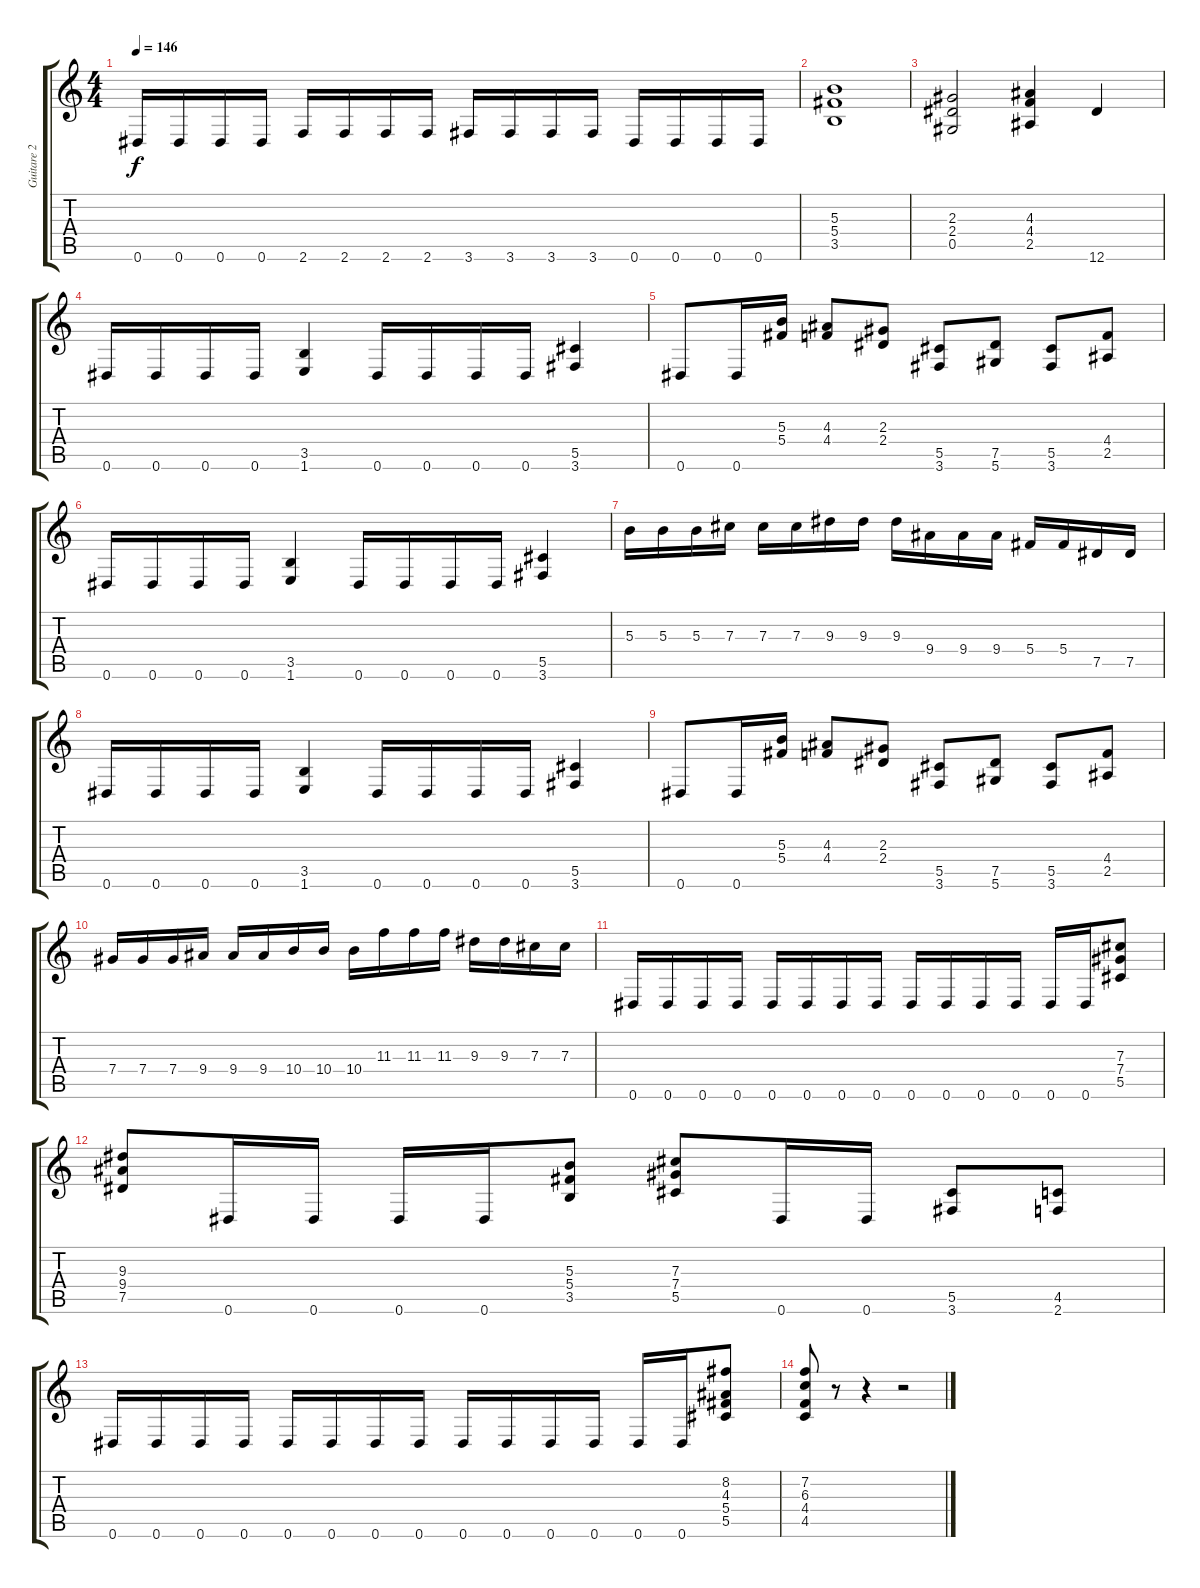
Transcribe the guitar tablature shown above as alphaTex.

\track ("Guitare 2" "Guitare 2") {instrument distortionguitar}
\staff {score tabs}
\tuning (Eb4 Bb3 Gb3 Db3 Ab2 Eb2) {hide}
\ts (4 4)
\tempo 146
\clef g2
\ks c
0.6.16{dy f} 0.6.16 0.6.16 0.6.16 2.6.16 2.6.16 2.6.16 2.6.16 3.6.16 3.6.16 3.6.16 3.6.16 0.6.16 0.6.16 0.6.16 0.6.16 |
(5.3 5.4 3.5).1 |
(2.3 2.4 0.5).2 (4.3 4.4 2.5).4 12.6.4 |
0.6.16 0.6.16 0.6.16 0.6.16 (3.5 1.6).4 0.6.16 0.6.16 0.6.16 0.6.16 (5.5 3.6).4 |
0.6.8 0.6.16 (5.3 5.4).16 (4.3 4.4).8 (2.3 2.4).8 (5.5 3.6).8 (7.5 5.6).8 (5.5 3.6).8 (4.4 2.5).8 |
0.6.16 0.6.16 0.6.16 0.6.16 (3.5 1.6).4 0.6.16 0.6.16 0.6.16 0.6.16 (5.5 3.6).4 |
5.3.16 5.3.16 5.3.16 7.3.16 7.3.16 7.3.16 9.3.16 9.3.16 9.3.16 9.4.16 9.4.16 9.4.16 5.4.16 5.4.16 7.5.16 7.5.16 |
0.6.16 0.6.16 0.6.16 0.6.16 (3.5 1.6).4 0.6.16 0.6.16 0.6.16 0.6.16 (5.5 3.6).4 |
0.6.8 0.6.16 (5.3 5.4).16 (4.3 4.4).8 (2.3 2.4).8 (5.5 3.6).8 (7.5 5.6).8 (5.5 3.6).8 (4.4 2.5).8 |
7.4.16 7.4.16 7.4.16 9.4.16 9.4.16 9.4.16 10.4.16 10.4.16 10.4.16 11.3.16 11.3.16 11.3.16 9.3.16 9.3.16 7.3.16 7.3.16 |
0.6.16 0.6.16 0.6.16 0.6.16 0.6.16 0.6.16 0.6.16 0.6.16 0.6.16 0.6.16 0.6.16 0.6.16 0.6.16 0.6.16 (7.3 7.4 5.5).8 |
(9.3 9.4 7.5).8 0.6.16 0.6.16 0.6.16 0.6.16 (5.3 5.4 3.5).8 (7.3 7.4 5.5).8 0.6.16 0.6.16 (5.5 3.6).8 (4.5 2.6).8 |
0.6.16 0.6.16 0.6.16 0.6.16 0.6.16 0.6.16 0.6.16 0.6.16 0.6.16 0.6.16 0.6.16 0.6.16 0.6.16 0.6.16 (8.2 4.3 5.4 5.5).8 |
(7.2 6.3 4.4 4.5).8 r.8 r.4 r.2
